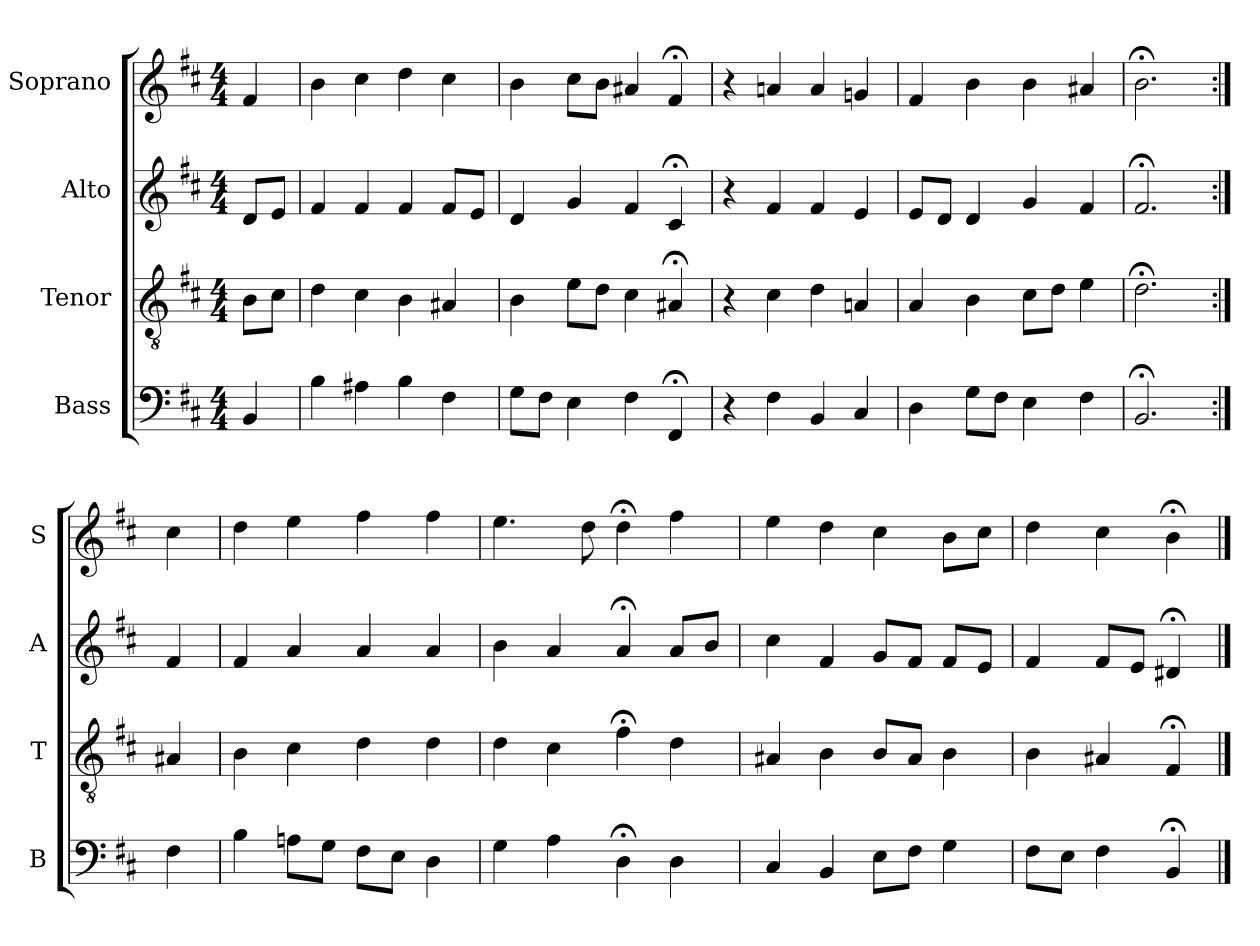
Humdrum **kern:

**kern	**kern	**kern	**kern
*part4	*part3	*part2	*part1
*staff4	*staff3	*staff2	*staff1
*I"Bass	*I"Tenor	*I"Alto	*I"Soprano
*I'B	*I'T	*I'A	*I'S
*clefF4	*clefGv2	*clefG2	*clefG2
*k[f#c#]	*k[f#c#]	*k[f#c#]	*k[f#c#]
*b:	*b:	*b:	*b:
*M4/4	*M4/4	*M4/4	*M4/4
*MM100	*MM100	*MM100	*MM100
=	=	=	=
4BB	8BL	8dL	4f#
.	8c#J	8eJ	.
=1	=1	=1	=1
4B	4d	4f#	4b
4A#X	4c#	4f#	4cc#
4B	4B	4f#	4dd
4F#	4A#X	8f#L	4cc#
.	.	8eJ	.
=2	=2	=2	=2
8GL	4B	4d	4b
8F#J	.	.	.
4E	8eL	4g	8cc#L
.	8dJ	.	8bJ
4F#	4c#	4f#	4a#X
4FF#;<	4A#X;<	4c#;<	4f#;<
=3	=3	=3	=3
4r	4r	4r	4r
4F#	4c#	4f#	4an
4BB	4d	4f#	4a
4C#	4An	4e	4gn
=4	=4	=4	=4
4D	4A	8eL	4f#
.	.	8dJ	.
8GL	4B	4d	4b
8F#J	.	.	.
4E	8c#L	4g	4b
.	8dJ	.	.
4F#	4e	4f#	4a#X
=5	=5	=5	=5
2.BB;<	2.d;<	2.f#;<	2.b;<
=:|!	=:|!	=:|!	=:|!
4F#	4A#X	4f#	4cc#
=6	=6	=6	=6
4B	4B	4f#	4dd
8AnL	4c#	4a	4ee
8GJ	.	.	.
8F#L	4d	4a	4ff#
8EJ	.	.	.
4D	4d	4a	4ff#
=7	=7	=7	=7
4G	4d	4b	4.ee
4A	4c#	4a	.
.	.	.	8dd
4D;<	4f#;<	4a;<	4dd;<
4D	4d	8aL	4ff#
.	.	8bJ	.
=8	=8	=8	=8
4C#	4A#X	4cc#	4ee
4BB	4B	4f#	4dd
8EL	8BL	8gL	4cc#
8F#J	8A#J	8f#J	.
4G	4B	8f#L	8bL
.	.	8eJ	8cc#J
=9	=9	=9	=9
8F#L	4B	4f#	4dd
8EJ	.	.	.
4F#	4A#X	8f#L	4cc#
.	.	8eJ	.
4BB;<	4F#;<	4d#X;<	4b;<
==	==	==	==
*-	*-	*-	*-
